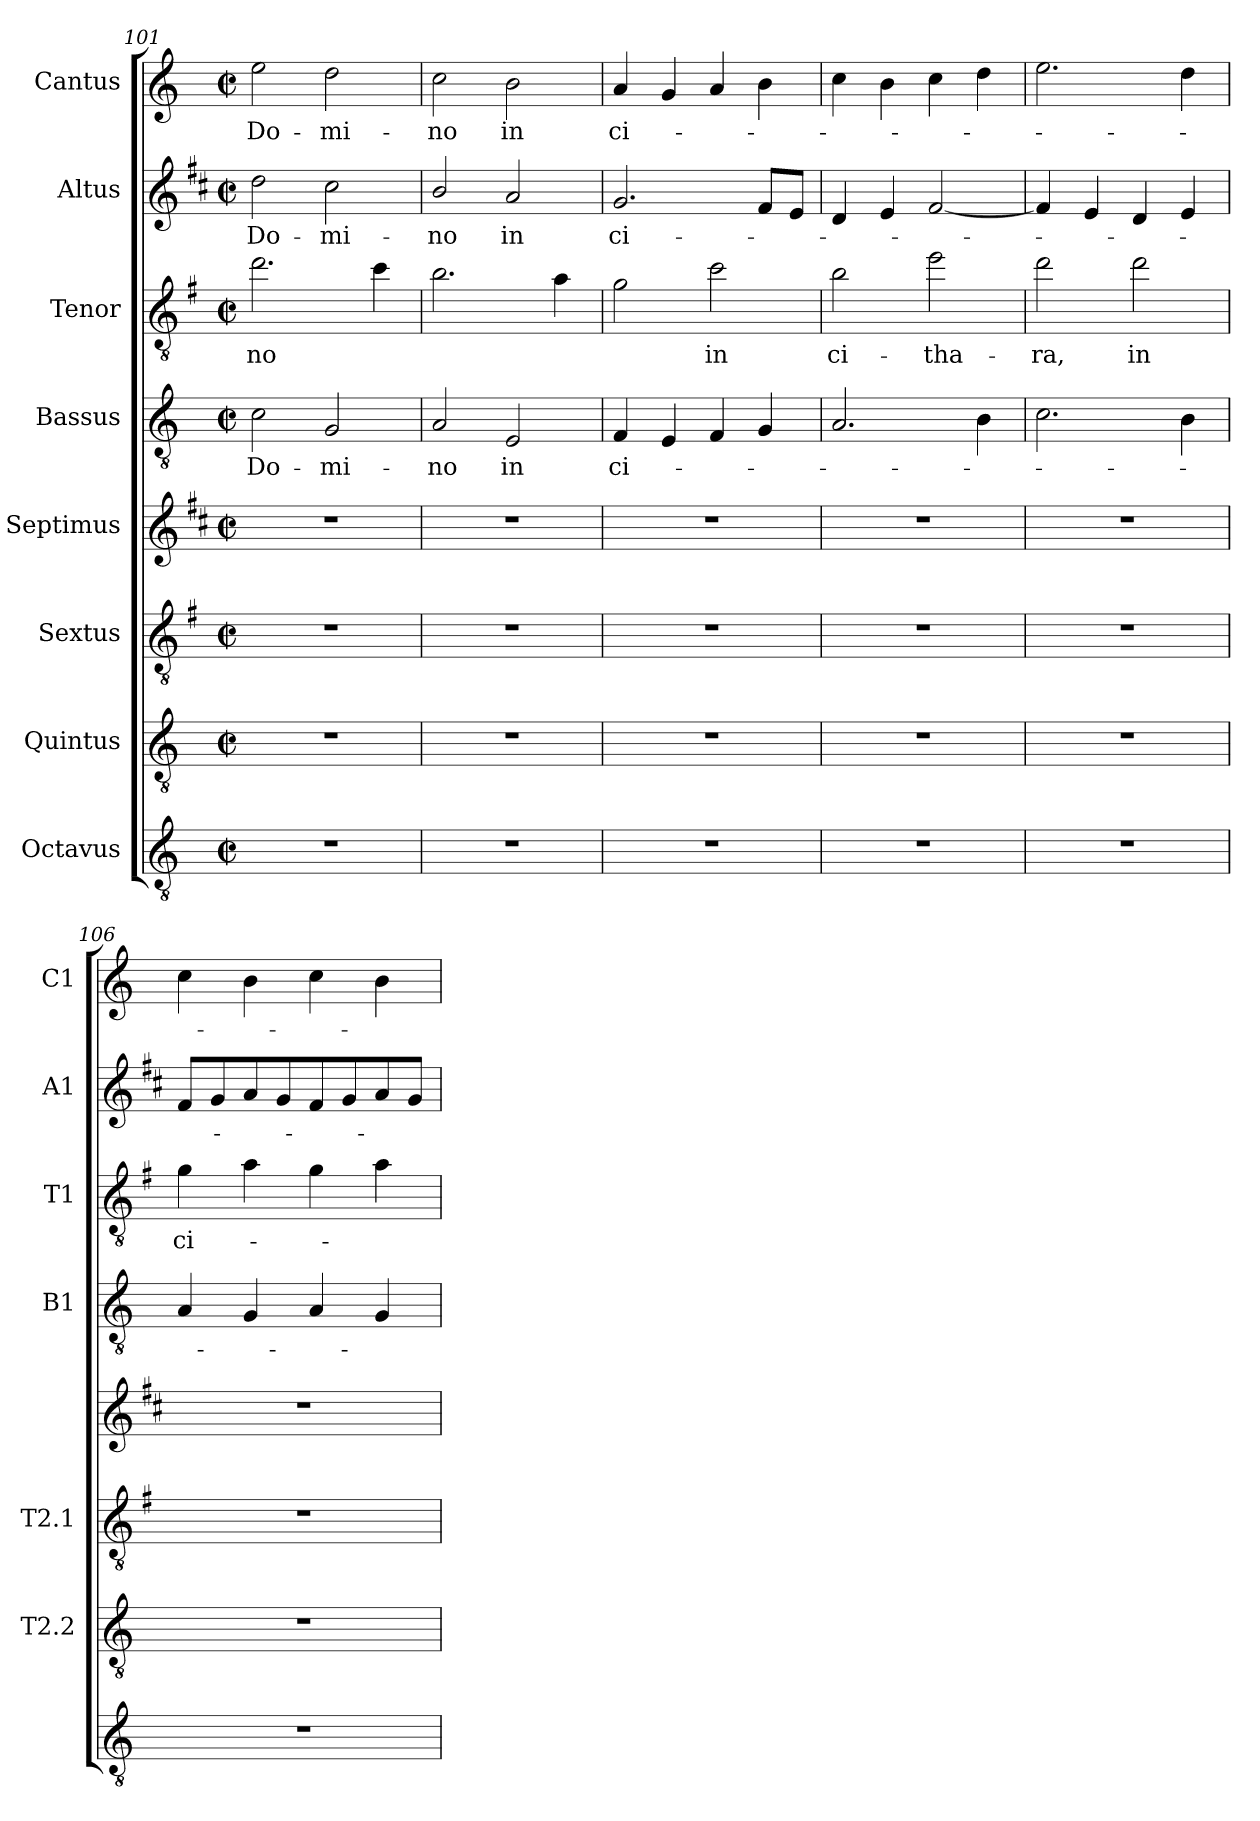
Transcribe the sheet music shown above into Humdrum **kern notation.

**kern	**kern	**kern	**kern	**kern	**text	**kern	**text	**kern	**text	**kern	**text
*part8	*part7	*part6	*part5	*part4	*part4	*part3	*part3	*part2	*part2	*part1	*part1
*staff8	*staff7	*staff6	*staff5	*staff4	*staff4	*staff3	*staff3	*staff2	*staff2	*staff1	*staff1
*I"Octavus	*I"Quintus	*I"Sextus	*I"Septimus	*I"Bassus	*	*I"Tenor	*	*I"Altus	*	*I"Cantus	*
*	*I'T2.2	*I'T2.1	*	*I'B1	*	*I'T1	*	*I'A1	*	*I'C1	*
*clefGv2	*clefGv2	*clefGv2	*clefG2	*clefGv2	*	*clefGv2	*	*clefG2	*	*clefG2	*
*	*	*ITrd4c7	*ITrd1c2	*	*	*ITrd4c7	*	*ITrd1c2	*	*	*
*k[]	*k[]	*k[]	*k[]	*k[]	*	*k[]	*	*k[]	*	*k[]	*
*C:	*C:	*C:	*C:	*C:	*	*C:	*	*C:	*	*C:	*
*M2/2	*M2/2	*M2/2	*M2/2	*M2/2	*	*M2/2	*	*M2/2	*	*M2/2	*
*met(c|)	*met(c|)	*met(c|)	*met(c|)	*met(c|)	*	*met(c|)	*	*met(c|)	*	*met(c|)	*
=101	=101	=101	=101	=101	=101	=101	=101	=101	=101	=101	=101
!	!	!	!	!	!LO:LY:b	!	!LO:LY:b	!	!LO:LY:b	!	!LO:LY:b
1r	1r	1r	1r	2c\	Do-	2.g\	-no	2cc\	Do-	2ee\	Do-
!	!	!	!	!	!LO:LY:b	!	!	!	!LO:LY:b	!	!LO:LY:b
.	.	.	.	2G/	-mi-	.	.	2b\	-mi-	2dd\	-mi-
.	.	.	.	.	.	4f\	.	.	.	.	.
=102	=102	=102	=102	=102	=102	=102	=102	=102	=102	=102	=102
!	!	!	!	!	!LO:LY:b	!	!	!	!LO:LY:b	!	!LO:LY:b
1r	1r	1r	1r	2A/	-no	2.e\	.	2a/	-no	2cc\	-no
!	!	!	!	!	!LO:LY:b	!	!	!	!LO:LY:b	!	!LO:LY:b
.	.	.	.	2E/	in	.	.	2g/	in	2b\	in
.	.	.	.	.	.	4d\	.	.	.	.	.
=103	=103	=103	=103	=103	=103	=103	=103	=103	=103	=103	=103
!	!	!	!	!	!LO:LY:b	!	!	!	!LO:LY:b	!	!LO:LY:b
1r	1r	1r	1r	4F/	ci-	2c\	.	2.f/	ci-	4a/	ci-
.	.	.	.	4E/	.	.	.	.	.	4g/	.
!	!	!	!	!	!	!	!LO:LY:b	!	!	!	!
.	.	.	.	4F/	.	2f\	in	.	.	4a/	.
.	.	.	.	4G/	.	.	.	8e/L	.	4b\	.
.	.	.	.	.	.	.	.	8d/J	.	.	.
=104	=104	=104	=104	=104	=104	=104	=104	=104	=104	=104	=104
!	!	!	!	!	!	!	!LO:LY:b	!	!	!	!
1r	1r	1r	1r	2.A/	.	2e\	ci-	4c/	.	4cc\	.
.	.	.	.	.	.	.	.	4d/	.	4b\	.
!	!	!	!	!	!	!	!LO:LY:b	!	!	!	!
.	.	.	.	.	.	2a\	-tha-	[2e/	.	4cc\	.
.	.	.	.	4B\	.	.	.	.	.	4dd\	.
=105	=105	=105	=105	=105	=105	=105	=105	=105	=105	=105	=105
!	!	!	!	!	!	!	!LO:LY:b	!	!	!	!
1r	1r	1r	1r	2.c\	.	2g\	-ra,	4e/]	.	2.ee\	.
.	.	.	.	.	.	.	.	4d/	.	.	.
!	!	!	!	!	!	!	!LO:LY:b	!	!	!	!
.	.	.	.	.	.	2g\	in	4c/	.	.	.
.	.	.	.	4B\	.	.	.	4d/	.	4dd\	.
!!LO:LB:g=z
=106	=106	=106	=106	=106	=106	=106	=106	=106	=106	=106	=106
!	!	!	!	!	!	!	!LO:LY:b	!	!	!	!
1r	1r	1r	1r	4A/	.	4c\	ci-	8e/L	.	4cc\	.
.	.	.	.	.	.	.	.	8f/	.	.	.
.	.	.	.	4G/	.	4d\	.	8g/	.	4b\	.
.	.	.	.	.	.	.	.	8f/	.	.	.
.	.	.	.	4A/	.	4c\	.	8e/	.	4cc\	.
.	.	.	.	.	.	.	.	8f/	.	.	.
.	.	.	.	4G/	.	4d\	.	8g/	.	4b\	.
.	.	.	.	.	.	.	.	8f/J	.	.	.
=	=	=	=	=	=	=	=	=	=	=	=
*-	*-	*-	*-	*-	*-	*-	*-	*-	*-	*-	*-
